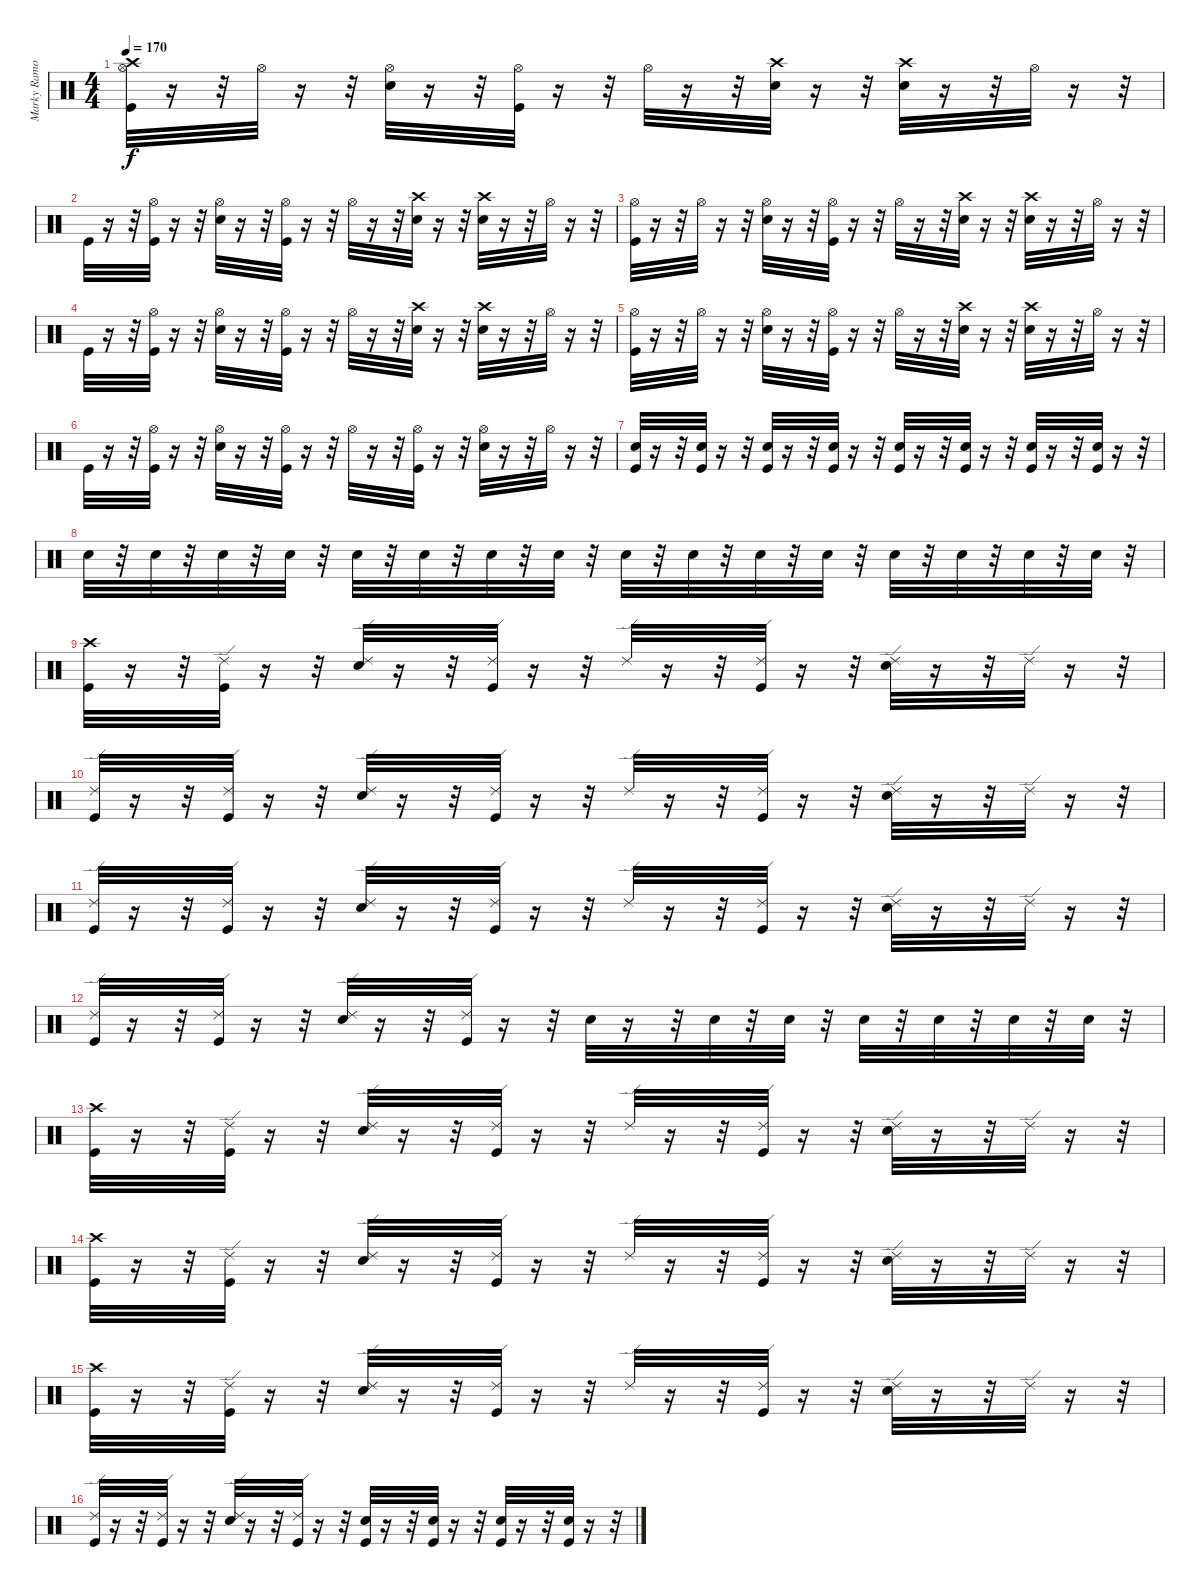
\track ("Marky Ramone" "Marky Ramo") {instrument percussion}
\staff {score}
\articulation defaults
\ts (4 4)
\tempo 170
\clef neutral
\ks c
("Hi-Hat (open)" "Crash high (hit)" "Kick (hit)").32{dy f} r.16 r.32 "Hi-Hat (open)".32 r.16 r.32 ("Hi-Hat (open)" "Electric Snare (hit)").32 r.16 r.32 ("Hi-Hat (open)" "Kick (hit)").32 r.16 r.32 "Hi-Hat (open)".32 r.16 r.32 ("Crash high (hit)" "Electric Snare (hit)").32 r.16 r.32 ("Crash high (hit)" "Electric Snare (hit)").32 r.16 r.32 "Hi-Hat (open)".32 r.16 r.32 |
"Kick (hit)".32 r.16 r.32 ("Hi-Hat (open)" "Kick (hit)").32 r.16 r.32 ("Hi-Hat (open)" "Electric Snare (hit)").32 r.16 r.32 ("Hi-Hat (open)" "Kick (hit)").32 r.16 r.32 "Hi-Hat (open)".32 r.16 r.32 ("Crash high (hit)" "Electric Snare (hit)").32 r.16 r.32 ("Crash high (hit)" "Electric Snare (hit)").32 r.16 r.32 "Hi-Hat (open)".32 r.16 r.32 |
("Hi-Hat (open)" "Kick (hit)").32 r.16 r.32 "Hi-Hat (open)".32 r.16 r.32 ("Hi-Hat (open)" "Electric Snare (hit)").32 r.16 r.32 ("Hi-Hat (open)" "Kick (hit)").32 r.16 r.32 "Hi-Hat (open)".32 r.16 r.32 ("Crash high (hit)" "Electric Snare (hit)").32 r.16 r.32 ("Crash high (hit)" "Electric Snare (hit)").32 r.16 r.32 "Hi-Hat (open)".32 r.16 r.32 |
"Kick (hit)".32 r.16 r.32 ("Hi-Hat (open)" "Kick (hit)").32 r.16 r.32 ("Hi-Hat (open)" "Electric Snare (hit)").32 r.16 r.32 ("Hi-Hat (open)" "Kick (hit)").32 r.16 r.32 "Hi-Hat (open)".32 r.16 r.32 ("Crash high (hit)" "Electric Snare (hit)").32 r.16 r.32 ("Crash high (hit)" "Electric Snare (hit)").32 r.16 r.32 "Hi-Hat (open)".32 r.16 r.32 |
("Hi-Hat (open)" "Kick (hit)").32 r.16 r.32 "Hi-Hat (open)".32 r.16 r.32 ("Hi-Hat (open)" "Electric Snare (hit)").32 r.16 r.32 ("Hi-Hat (open)" "Kick (hit)").32 r.16 r.32 "Hi-Hat (open)".32 r.16 r.32 ("Crash high (hit)" "Electric Snare (hit)").32 r.16 r.32 ("Crash high (hit)" "Electric Snare (hit)").32 r.16 r.32 "Hi-Hat (open)".32 r.16 r.32 |
"Kick (hit)".32 r.16 r.32 ("Hi-Hat (open)" "Kick (hit)").32 r.16 r.32 ("Hi-Hat (open)" "Electric Snare (hit)").32 r.16 r.32 ("Hi-Hat (open)" "Kick (hit)").32 r.16 r.32 "Hi-Hat (open)".32 r.16 r.32 ("Kick (hit)" "Hi-Hat (open)").32 r.16 r.32 ("Electric Snare (hit)" "Hi-Hat (open)").32 r.16 r.32 "Hi-Hat (open)".32 r.16 r.32 |
("Kick (hit)" "Electric Snare (hit)").32 r.16 r.32 ("Kick (hit)" "Electric Snare (hit)").32 r.16 r.32 ("Kick (hit)" "Electric Snare (hit)").32 r.16 r.32 ("Kick (hit)" "Electric Snare (hit)").32 r.16 r.32 ("Kick (hit)" "Electric Snare (hit)").32 r.16 r.32 ("Kick (hit)" "Electric Snare (hit)").32 r.16 r.32 ("Kick (hit)" "Electric Snare (hit)").32 r.16 r.32 ("Kick (hit)" "Electric Snare (hit)").32 r.16 r.32 |
"Electric Snare (hit)".32 r.32 "Electric Snare (hit)".32 r.32 "Electric Snare (hit)".32 r.32 "Electric Snare (hit)".32 r.32 "Electric Snare (hit)".32 r.32 "Electric Snare (hit)".32 r.32 "Electric Snare (hit)".32 r.32 "Electric Snare (hit)".32 r.32 "Electric Snare (hit)".32 r.32 "Electric Snare (hit)".32 r.32 "Electric Snare (hit)".32 r.32 "Electric Snare (hit)".32 r.32 "Electric Snare (hit)".32 r.32 "Electric Snare (hit)".32 r.32 "Electric Snare (hit)".32 r.32 "Electric Snare (hit)".32 r.32 |
("Crash high (hit)" "Kick (hit)").32 r.16 r.32 ("Ride (edge) 2" "Kick (hit)").32 r.16 r.32 ("Ride (edge) 2" "Electric Snare (hit)").32 r.16 r.32 ("Ride (edge) 2" "Kick (hit)").32 r.16 r.32 "Ride (edge) 2".32 r.16 r.32 ("Ride (edge) 2" "Kick (hit)").32 r.16 r.32 ("Ride (edge) 2" "Electric Snare (hit)").32 r.16 r.32 "Ride (edge) 2".32 r.16 r.32 |
("Ride (edge) 2" "Kick (hit)").32 r.16 r.32 ("Ride (edge) 2" "Kick (hit)").32 r.16 r.32 ("Electric Snare (hit)" "Ride (edge) 2").32 r.16 r.32 ("Kick (hit)" "Ride (edge) 2").32 r.16 r.32 "Ride (edge) 2".32 r.16 r.32 ("Kick (hit)" "Ride (edge) 2").32 r.16 r.32 ("Ride (edge) 2" "Electric Snare (hit)").32 r.16 r.32 "Ride (edge) 2".32 r.16 r.32 |
("Ride (edge) 2" "Kick (hit)").32 r.16 r.32 ("Ride (edge) 2" "Kick (hit)").32 r.16 r.32 ("Ride (edge) 2" "Electric Snare (hit)").32 r.16 r.32 ("Ride (edge) 2" "Kick (hit)").32 r.16 r.32 "Ride (edge) 2".32 r.16 r.32 ("Ride (edge) 2" "Kick (hit)").32 r.16 r.32 ("Ride (edge) 2" "Electric Snare (hit)").32 r.16 r.32 "Ride (edge) 2".32 r.16 r.32 |
("Ride (edge) 2" "Kick (hit)").32 r.16 r.32 ("Ride (edge) 2" "Kick (hit)").32 r.16 r.32 ("Ride (edge) 2" "Electric Snare (hit)").32 r.16 r.32 ("Ride (edge) 2" "Kick (hit)").32 r.16 r.32 "Electric Snare (hit)".32 r.16 r.32 "Electric Snare (hit)".32 r.32 "Electric Snare (hit)".32 r.32 "Electric Snare (hit)".32 r.32 "Electric Snare (hit)".32 r.32 "Electric Snare (hit)".32 r.32 "Electric Snare (hit)".32 r.32 |
("Kick (hit)" "Crash high (hit)").32 r.16 r.32 ("Ride (edge) 2" "Kick (hit)").32 r.16 r.32 ("Ride (edge) 2" "Electric Snare (hit)").32 r.16 r.32 ("Ride (edge) 2" "Kick (hit)").32 r.16 r.32 "Ride (edge) 2".32 r.16 r.32 ("Ride (edge) 2" "Kick (hit)").32 r.16 r.32 ("Ride (edge) 2" "Electric Snare (hit)").32 r.16 r.32 "Ride (edge) 2".32 r.16 r.32 |
("Crash high (hit)" "Kick (hit)").32 r.16 r.32 ("Ride (edge) 2" "Kick (hit)").32 r.16 r.32 ("Ride (edge) 2" "Electric Snare (hit)").32 r.16 r.32 ("Ride (edge) 2" "Kick (hit)").32 r.16 r.32 "Ride (edge) 2".32 r.16 r.32 ("Ride (edge) 2" "Kick (hit)").32 r.16 r.32 ("Ride (edge) 2" "Electric Snare (hit)").32 r.16 r.32 "Ride (edge) 2".32 r.16 r.32 |
("Kick (hit)" "Crash high (hit)").32 r.16 r.32 ("Ride (edge) 2" "Kick (hit)").32 r.16 r.32 ("Ride (edge) 2" "Electric Snare (hit)").32 r.16 r.32 ("Ride (edge) 2" "Kick (hit)").32 r.16 r.32 "Ride (edge) 2".32 r.16 r.32 ("Ride (edge) 2" "Kick (hit)").32 r.16 r.32 ("Ride (edge) 2" "Electric Snare (hit)").32 r.16 r.32 "Ride (edge) 2".32 r.16 r.32 |
("Ride (edge) 2" "Kick (hit)").32 r.16 r.32 ("Ride (edge) 2" "Kick (hit)").32 r.16 r.32 ("Ride (edge) 2" "Electric Snare (hit)").32 r.16 r.32 ("Ride (edge) 2" "Kick (hit)").32 r.16 r.32 ("Kick (hit)" "Electric Snare (hit)").32 r.16 r.32 ("Kick (hit)" "Electric Snare (hit)").32 r.16 r.32 ("Kick (hit)" "Electric Snare (hit)").32 r.16 r.32 ("Kick (hit)" "Electric Snare (hit)").32 r.16 r.32
